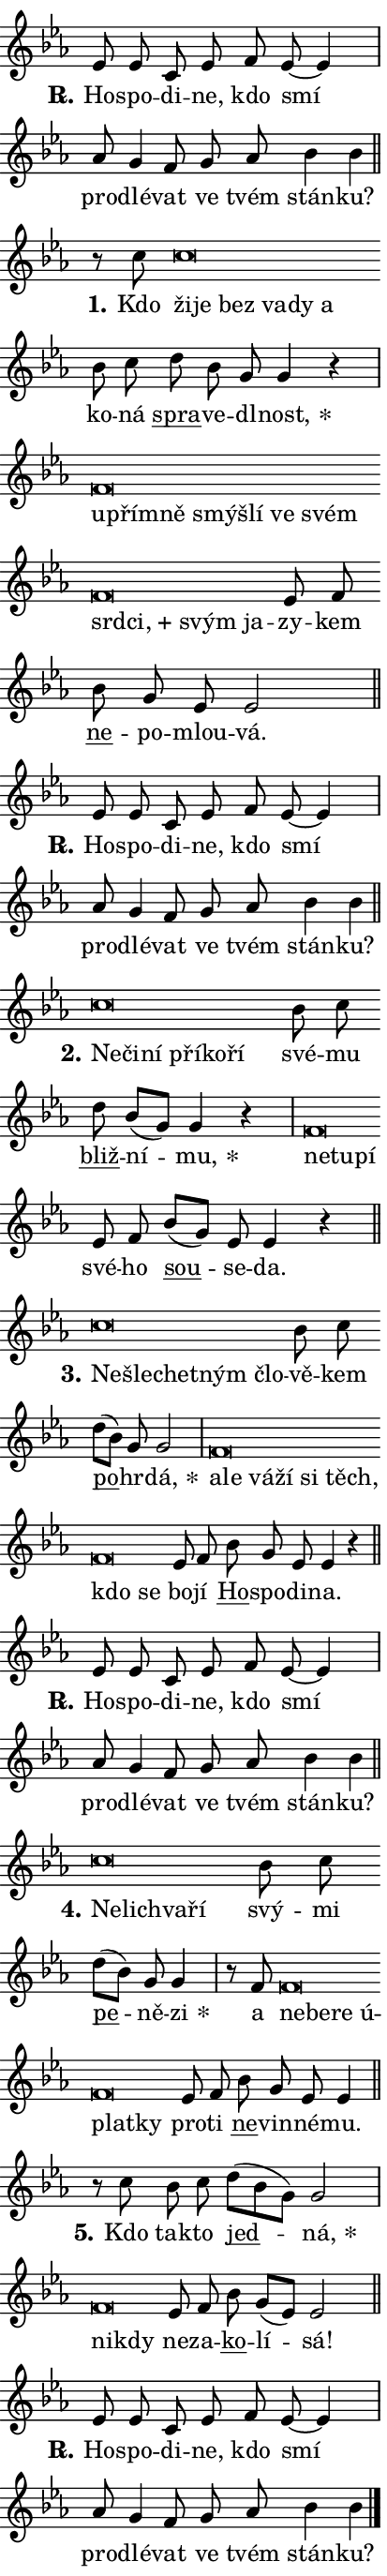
\version "2.24.0"
\header { tagline = "" }
\paper {
  indent = 0\cm
  top-margin = 0\cm
  right-margin = 0.13\cm % to fit lyric hyphens
  bottom-margin = 0\cm
  left-margin = 0\cm
  paper-width = 7\cm
  page-breaking = #ly:one-page-breaking
  system-system-spacing.basic-distance = #11
  score-system-spacing.basic-distance = #11
  ragged-last = ##f
}


%% Author: Thomas Morley
%% https://lists.gnu.org/archive/html/lilypond-user/2020-05/msg00002.html
#(define (line-position grob)
"Returns position of @var[grob} in current system:
   @code{'start}, if at first time-step
   @code{'end}, if at last time-step
   @code{'middle} otherwise
"
  (let* ((col (ly:item-get-column grob))
         (ln (ly:grob-object col 'left-neighbor))
         (rn (ly:grob-object col 'right-neighbor))
         (col-to-check-left (if (ly:grob? ln) ln col))
         (col-to-check-right (if (ly:grob? rn) rn col))
         (break-dir-left
           (and
             (ly:grob-property col-to-check-left 'non-musical #f)
             (ly:item-break-dir col-to-check-left)))
         (break-dir-right
           (and
             (ly:grob-property col-to-check-right 'non-musical #f)
             (ly:item-break-dir col-to-check-right))))
        (cond ((eqv? 1 break-dir-left) 'start)
              ((eqv? -1 break-dir-right) 'end)
              (else 'middle))))

#(define (tranparent-at-line-position vctor)
  (lambda (grob)
  "Relying on @code{line-position} select the relevant enry from @var{vctor}.
Used to determine transparency,"
    (case (line-position grob)
      ((end) (not (vector-ref vctor 0)))
      ((middle) (not (vector-ref vctor 1)))
      ((start) (not (vector-ref vctor 2))))))

noteHeadBreakVisibility =
#(define-music-function (break-visibility)(vector?)
"Makes @code{NoteHead}s transparent relying on @var{break-visibility}"
#{
  \override NoteHead.transparent =
    #(tranparent-at-line-position break-visibility)
#})

#(define delete-ledgers-for-transparent-note-heads
  (lambda (grob)
    "Reads whether a @code{NoteHead} is transparent.
If so this @code{NoteHead} is removed from @code{'note-heads} from
@var{grob}, which is supposed to be @code{LedgerLineSpanner}.
As a result ledgers are not printed for this @code{NoteHead}"
    (let* ((nhds-array (ly:grob-object grob 'note-heads))
           (nhds-list
             (if (ly:grob-array? nhds-array)
                 (ly:grob-array->list nhds-array)
                 '()))
           ;; Relies on the transparent-property being done before
           ;; Staff.LedgerLineSpanner.after-line-breaking is executed.
           ;; This is fragile ...
           (to-keep
             (remove
               (lambda (nhd)
                 (ly:grob-property nhd 'transparent #f))
               nhds-list)))
      ;; TODO find a better method to iterate over grob-arrays, similiar
      ;; to filter/remove etc for lists
      ;; For now rebuilt from scratch
      (set! (ly:grob-object grob 'note-heads)  '())
      (for-each
        (lambda (nhd)
          (ly:pointer-group-interface::add-grob grob 'note-heads nhd))
        to-keep))))

squashNotes = {
  \override NoteHead.X-extent = #'(-0.2 . 0.2)
  \override NoteHead.Y-extent = #'(-0.75 . 0)
  \override NoteHead.stencil =
    #(lambda (grob)
       (let ((pos (ly:grob-property grob 'staff-position)))
         (begin
           (if (< pos -7) (display "ERROR: Lower brevis then expected\n") (display ""))
           (if (<= pos -6) ly:text-interface::print ly:note-head::print))))
}
unSquashNotes = {
  \revert NoteHead.X-extent
  \revert NoteHead.Y-extent
  \revert NoteHead.stencil
}

hideNotes = \noteHeadBreakVisibility #begin-of-line-visible
unHideNotes = \noteHeadBreakVisibility #all-visible

% work-around for resetting accidentals
% https://lilypond.org/doc/v2.23/Documentation/notation/displaying-rhythms#unmetered-music
cadenzaMeasure = {
  \cadenzaOff
  \partial 1024 s1024
  \cadenzaOn
}

#(define-markup-command (accent layout props text) (markup?)
  "Underline accented syllable"
  (interpret-markup layout props
    #{\markup \override #'(offset . 4.3) \underline { #text }#}))

responsum = \markup \concat {
  "R" \hspace #-1.05 \path #0.1 #'((moveto 0 0.07) (lineto 0.9 0.8)) \hspace #0.05 "."
}

spaceSize = #0.6828661417322834 % exact space size for TeX Gyre Schola

\layout {
  \context {
    \Staff
    \remove "Time_signature_engraver"
    \override LedgerLineSpanner.after-line-breaking = #delete-ledgers-for-transparent-note-heads
  }
  \context {
    \Lyrics {
      \override LyricSpace.minimum-distance = \spaceSize
      \override LyricText.font-name = #"TeX Gyre Schola"
      \override LyricText.font-size = 1
      \override StanzaNumber.font-name = #"TeX Gyre Schola Bold"
      \override StanzaNumber.font-size = 1
    }
  }
  \context {
    \Score 
    \override NoteHead.text =
      #(lambda (grob) 
        (let ((pos (ly:grob-property grob 'staff-position)))
          #{\markup {
            \combine
              \halign #-0.55 \raise #(if (= pos -6) 0 0.5) \override #'(thickness . 2) \draw-line #'(3.2 . 0)
              \musicglyph "noteheads.sM1"
          }#}))
  }
}

% magnetic-lyrics.ily
%
%   written by
%     Jean Abou Samra <jean@abou-samra.fr>
%     Werner Lemberg <wl@gnu.org>
%
%   adapted by
%     Jiri Hon <jiri.hon@gmail.com>
%
% Version 2022-Apr-15

% https://www.mail-archive.com/lilypond-user@gnu.org/msg149350.html

#(define (Left_hyphen_pointer_engraver context)
   "Collect syllable-hyphen-syllable occurrences in lyrics and store
them in properties.  This engraver only looks to the left.  For
example, if the lyrics input is @code{foo -- bar}, it does the
following.

@itemize @bullet
@item
Set the @code{text} property of the @code{LyricHyphen} grob between
@q{foo} and @q{bar} to @code{foo}.

@item
Set the @code{left-hyphen} property of the @code{LyricText} grob with
text @q{foo} to the @code{LyricHyphen} grob between @q{foo} and
@q{bar}.
@end itemize

Use this auxiliary engraver in combination with the
@code{lyric-@/text::@/apply-@/magnetic-@/offset!} hook."
   (let ((hyphen #f)
         (text #f))
     (make-engraver
      (acknowledgers
       ((lyric-syllable-interface engraver grob source-engraver)
        (set! text grob)))
      (end-acknowledgers
       ((lyric-hyphen-interface engraver grob source-engraver)
        ;(when (not (grob::has-interface grob 'lyric-space-interface))
          (set! hyphen grob)));)
      ((stop-translation-timestep engraver)
       (when (and text hyphen)
         (ly:grob-set-object! text 'left-hyphen hyphen))
       (set! text #f)
       (set! hyphen #f)))))

#(define (lyric-text::apply-magnetic-offset! grob)
   "If the space between two syllables is less than the value in
property @code{LyricText@/.details@/.squash-threshold}, move the right
syllable to the left so that it gets concatenated with the left
syllable.

Use this function as a hook for
@code{LyricText@/.after-@/line-@/breaking} if the
@code{Left_@/hyphen_@/pointer_@/engraver} is active."
   (let ((hyphen (ly:grob-object grob 'left-hyphen #f)))
     (when hyphen
       (let ((left-text (ly:spanner-bound hyphen LEFT)))
         (when (grob::has-interface left-text 'lyric-syllable-interface)
           (let* ((common (ly:grob-common-refpoint grob left-text X))
                  (this-x-ext (ly:grob-extent grob common X))
                  (left-x-ext
                   (begin
                     ;; Trigger magnetism for left-text.
                     (ly:grob-property left-text 'after-line-breaking)
                     (ly:grob-extent left-text common X)))
                  ;; `delta` is the gap width between two syllables.
                  (delta (- (interval-start this-x-ext)
                            (interval-end left-x-ext)))
                  (details (ly:grob-property grob 'details))
                  (threshold (assoc-get 'squash-threshold details 0.2)))
             (when (< delta threshold)
               (let* (;; We have to manipulate the input text so that
                      ;; ligatures crossing syllable boundaries are not
                      ;; disabled.  For languages based on the Latin
                      ;; script this is essentially a beautification.
                      ;; However, for non-Western scripts it can be a
                      ;; necessity.
                      (lt (ly:grob-property left-text 'text))
                      (rt (ly:grob-property grob 'text))
                      (is-space (grob::has-interface hyphen 'lyric-space-interface))
                      (space (if is-space " " ""))
                      (extra-delta (if is-space spaceSize 0))
                      ;; Append new syllable.
                      (ltrt-space (if (and (string? lt) (string? rt))
                                (string-append lt space rt)
                                (make-concat-markup (list lt space rt))))
                      ;; Right-align `ltrt` to the right side.
                      (ltrt-space-markup (grob-interpret-markup
                               grob
                               (make-translate-markup
                                (cons (interval-length this-x-ext) 0)
                                (make-right-align-markup ltrt-space)))))
                 (begin
                   ;; Don't print `left-text`.
                   (ly:grob-set-property! left-text 'stencil #f)
                   ;; Set text and stencil (which holds all collected
                   ;; syllables so far) and shift it to the left.
                   (ly:grob-set-property! grob 'text ltrt-space)
                   (ly:grob-set-property! grob 'stencil ltrt-space-markup)
                   (ly:grob-translate-axis! grob (- (- delta extra-delta)) X))))))))))


#(define (lyric-hyphen::displace-bounds-first grob)
   ;; Make very sure this callback isn't triggered too early.
   (let ((left (ly:spanner-bound grob LEFT))
         (right (ly:spanner-bound grob RIGHT)))
     (ly:grob-property left 'after-line-breaking)
     (ly:grob-property right 'after-line-breaking)
     (ly:lyric-hyphen::print grob)))

squashThreshold = #0.4

\layout {
  \context {
    \Lyrics
    \consists #Left_hyphen_pointer_engraver
    \override LyricText.after-line-breaking =
      #lyric-text::apply-magnetic-offset!
    \override LyricHyphen.stencil = #lyric-hyphen::displace-bounds-first
    \override LyricText.details.squash-threshold = \squashThreshold
    \override LyricHyphen.minimum-distance = 0
    \override LyricHyphen.minimum-length = \squashThreshold
  }
}

squashText = \override LyricText.details.squash-threshold = 9999
unSquashText = \override LyricText.details.squash-threshold = \squashThreshold

leftText = \override LyricText.self-alignment-X = #LEFT
unLeftText = \revert LyricText.self-alignment-X

starOffset = #(lambda (grob) 
                (let ((x_offset (ly:self-alignment-interface::aligned-on-x-parent grob)))
                  (if (= x_offset 0) 0 (+ x_offset 1.2))))

star = #(define-music-function (syllable)(string?)
"Append star separator at the end of a syllable"
#{
  \once \override LyricText.X-offset = #starOffset
  \lyricmode { \markup {
    #syllable
    \override #'((font-name . "TeX Gyre Schola Bold")) \hspace #0.2 \lower #0.65 \larger "*"
  } }
#})

starAccent = #(define-music-function (syllable)(string?)
"Append star separator at the end of a syllable and make accent"
#{
  \once \override LyricText.X-offset = #starOffset
  \lyricmode { \markup {
    \accent #syllable
    \override #'((font-name . "TeX Gyre Schola Bold")) \hspace #0.2 \lower #0.65 \larger "*"
  } }
#})

breath = #(define-music-function (syllable)(string?)
"Append breathing indicator at the end of a syllable"
#{
  \lyricmode { \markup { #syllable "+" } }
#})

optionalBreath = #(define-music-function (syllable)(string?)
"Append optional breathing indicator at the end of a syllable"
#{
  \lyricmode { \markup { #syllable "(+)" } }
#})


\score {
    <<
        \new Voice = "melody" { \cadenzaOn \key es \major \relative { es'8 es c es \bar "" f es~ es4 \cadenzaMeasure \bar "|" as8 g4 f8 \bar "" g as bes4 bes \cadenzaMeasure \bar "||" \break } }
        \new Lyrics \lyricsto "melody" { \lyricmode { \set stanza = \responsum
Ho -- spo -- di -- ne, kdo smí pro -- dlé -- vat ve tvém stán -- ku? } }
    >>
    \layout {}
}

\score {
    <<
        \new Voice = "melody" { \cadenzaOn \key es \major \relative { r8 c''8 \squashNotes c\breve*1/16 \hideNotes \breve*1/16 \bar "" \breve*1/16 \bar "" \breve*1/16 \bar "" \breve*1/16 \breve*1/16 \bar "" \unHideNotes \unSquashNotes bes8 c \bar "" d bes g g4 r \cadenzaMeasure \bar "|" \squashNotes f\breve*1/16 \hideNotes \breve*1/16 \bar "" \breve*1/16 \bar "" \breve*1/16 \bar "" \breve*1/16 \bar "" \breve*1/16 \bar "" \breve*1/16 \bar "" \breve*1/16 \bar "" \breve*1/16 \bar "" \breve*1/16 \breve*1/16 \bar "" \unHideNotes \unSquashNotes es8 f \bar "" bes g es es2 \cadenzaMeasure \bar "||" \break } }
        \new Lyrics \lyricsto "melody" { \lyricmode { \set stanza = "1."
Kdo \leftText ži -- \squashText je bez va -- dy a \unLeftText \unSquashText ko -- ná \markup \accent spra -- ve -- dl -- \star nost, \leftText u -- \squashText přím -- ně smý -- šlí ve svém srd -- \breath "ci," svým ja -- \unLeftText \unSquashText zy -- kem \markup \accent ne -- po -- mlou -- vá. } }
    >>
    \layout {}
}

\score {
    <<
        \new Voice = "melody" { \cadenzaOn \key es \major \relative { es'8 es c es \bar "" f es~ es4 \cadenzaMeasure \bar "|" as8 g4 f8 \bar "" g as bes4 bes \cadenzaMeasure \bar "||" \break } }
        \new Lyrics \lyricsto "melody" { \lyricmode { \set stanza = \responsum
Ho -- spo -- di -- ne, kdo smí pro -- dlé -- vat ve tvém stán -- ku? } }
    >>
    \layout {}
}

\score {
    <<
        \new Voice = "melody" { \cadenzaOn \key es \major \relative { \squashNotes c''\breve*1/16 \hideNotes \breve*1/16 \bar "" \breve*1/16 \bar "" \breve*1/16 \bar "" \breve*1/16 \breve*1/16 \bar "" \unHideNotes \unSquashNotes bes8 c \bar "" d bes[( g)] g4 r \cadenzaMeasure \bar "|" \squashNotes f\breve*1/16 \hideNotes \breve*1/16 \breve*1/16 \bar "" \unHideNotes \unSquashNotes es8 f \bar "" bes[( g)] es es4 r \cadenzaMeasure \bar "||" \break } }
        \new Lyrics \lyricsto "melody" { \lyricmode { \set stanza = "2."
\leftText Ne -- \squashText či -- ní pří -- ko -- ří \unLeftText \unSquashText své -- mu \markup \accent bliž -- ní -- \star mu, \leftText ne -- \squashText tu -- pí \unLeftText \unSquashText své -- ho \markup \accent sou -- se -- da. } }
    >>
    \layout {}
}

\score {
    <<
        \new Voice = "melody" { \cadenzaOn \key es \major \relative { \squashNotes c''\breve*1/16 \hideNotes \breve*1/16 \bar "" \breve*1/16 \bar "" \breve*1/16 \breve*1/16 \bar "" \unHideNotes \unSquashNotes bes8 c \bar "" d[( bes)] g g2 \cadenzaMeasure \bar "|" \squashNotes f\breve*1/16 \hideNotes \breve*1/16 \bar "" \breve*1/16 \bar "" \breve*1/16 \bar "" \breve*1/16 \bar "" \breve*1/16 \bar "" \breve*1/16 \breve*1/16 \bar "" \unHideNotes \unSquashNotes es8 f \bar "" bes g es es4 r \cadenzaMeasure \bar "||" \break } }
        \new Lyrics \lyricsto "melody" { \lyricmode { \set stanza = "3."
\leftText Ne -- \squashText šle -- chet -- ným člo -- \unLeftText \unSquashText vě -- kem \markup \accent po -- hr -- \star dá, \leftText a -- \squashText le vá -- ží si těch, kdo se \unLeftText \unSquashText bo -- jí \markup \accent Ho -- spo -- di -- na. } }
    >>
    \layout {}
}

\score {
    <<
        \new Voice = "melody" { \cadenzaOn \key es \major \relative { es'8 es c es \bar "" f es~ es4 \cadenzaMeasure \bar "|" as8 g4 f8 \bar "" g as bes4 bes \cadenzaMeasure \bar "||" \break } }
        \new Lyrics \lyricsto "melody" { \lyricmode { \set stanza = \responsum
Ho -- spo -- di -- ne, kdo smí pro -- dlé -- vat ve tvém stán -- ku? } }
    >>
    \layout {}
}

\score {
    <<
        \new Voice = "melody" { \cadenzaOn \key es \major \relative { \squashNotes c''\breve*1/16 \hideNotes \breve*1/16 \breve*1/16 \bar "" \unHideNotes \unSquashNotes bes8 c \bar "" d[( bes)] g g4 \cadenzaMeasure \bar "|" r8 f8 \squashNotes f\breve*1/16 \hideNotes \breve*1/16 \bar "" \breve*1/16 \bar "" \breve*1/16 \bar "" \breve*1/16 \breve*1/16 \bar "" \unHideNotes \unSquashNotes es8 f \bar "" bes g es es4 \cadenzaMeasure \bar "||" \break } }
        \new Lyrics \lyricsto "melody" { \lyricmode { \set stanza = "4."
\leftText Ne -- \squashText lichva -- ří \unLeftText \unSquashText svý -- mi \markup \accent pe -- ně -- \star zi a \leftText ne -- \squashText be -- re ú -- plat -- ky \unLeftText \unSquashText pro -- ti \markup \accent ne -- vin -- né -- mu. } }
    >>
    \layout {}
}

\score {
    <<
        \new Voice = "melody" { \cadenzaOn \key es \major \relative { r8 c''8 bes8 c \bar "" d[( bes g)] g2 \cadenzaMeasure \bar "|" \squashNotes f\breve*1/16 \hideNotes \breve*1/16 \bar "" \unHideNotes \unSquashNotes es8 f \bar "" bes g[( es)] es2 \cadenzaMeasure \bar "||" \break } }
        \new Lyrics \lyricsto "melody" { \lyricmode { \set stanza = "5."
Kdo tak -- to \markup \accent jed -- \star ná, \leftText ni -- \squashText kdy \unLeftText \unSquashText ne -- za -- \markup \accent ko -- lí -- sá! } }
    >>
    \layout {}
}

\score {
    <<
        \new Voice = "melody" { \cadenzaOn \key es \major \relative { es'8 es c es \bar "" f es~ es4 \cadenzaMeasure \bar "|" as8 g4 f8 \bar "" g as bes4 bes \cadenzaMeasure \bar "||" \break } \bar "|." }
        \new Lyrics \lyricsto "melody" { \lyricmode { \set stanza = \responsum
Ho -- spo -- di -- ne, kdo smí pro -- dlé -- vat ve tvém stán -- ku? } }
    >>
    \layout {}
}
